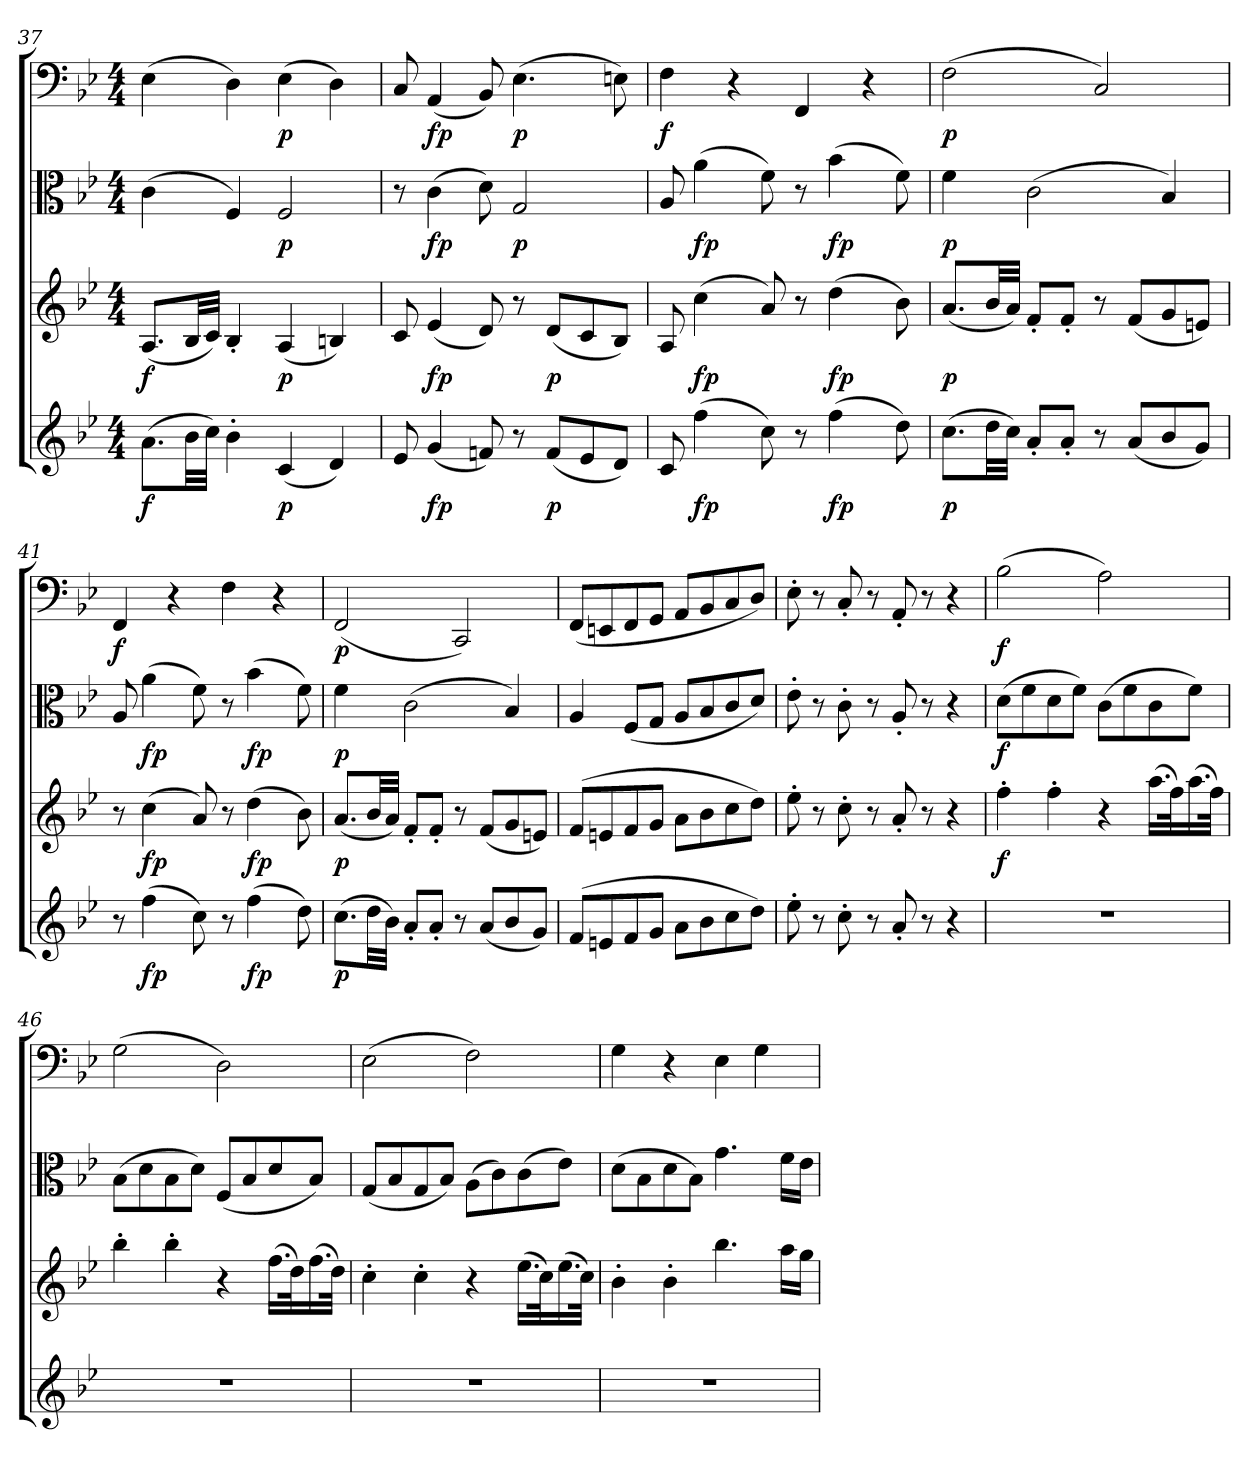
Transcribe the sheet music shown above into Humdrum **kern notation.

**kern	**dynam	**kern	**dynam	**kern	**dynam	**kern	**dynam
*part4	*part4	*part3	*part3	*part2	*part2	*part1	*part1
*staff4	*staff4	*staff3	*staff3	*staff2	*staff2	*staff1	*staff1
*clefG2	*	*clefG2	*	*clefC3	*	*clefF4	*
*k[b-e-]	*	*k[b-e-]	*	*k[b-e-]	*	*k[b-e-]	*
*B-:	*	*B-:	*	*B-:	*	*B-:	*
*M4/4	*	*M4/4	*	*M4/4	*	*M4/4	*
=37	=37	=37	=37	=37	=37	=37	=37
(8.a\L	f	(8.A/L	f	(4c\	.	(4E-\	.
32b-\LL	.	32B-/LL	.	.	.	.	.
32cc\JJJ)	.	32c/JJJ)	.	.	.	.	.
4b-'\	.	4B-'/	.	4F/)	.	4D\)	.
(4c/	p	(4A/	p	2F/	p	(4E-\	p
4d/)	.	4Bn/)	.	.	.	4D\)	.
=38	=38	=38	=38	=38	=38	=38	=38
8e-/	.	8c/	.	8r	.	8C/	.
(4g/	fp	(4e-/	fp	(4c\	fp	(4AA/	fp
8fn/)	.	8d/)	.	8d\)	.	8BB-/)	.
8r	.	8r	.	2G/	p	(4.E-\	p
(8f/L	p	(8d/L	p	.	.	.	.
8e-/	.	8c/	.	.	.	.	.
8d/J)	.	8B-/J)	.	.	.	8En\)	.
=39	=39	=39	=39	=39	=39	=39	=39
8c/	.	8A/	.	8A/	.	4F\	f
(4ff\	fp	(4cc\	fp	(4a\	fp	.	.
.	.	.	.	.	.	4r	.
8cc\)	.	8a/)	.	8f\)	.	.	.
8r	.	8r	.	8r	.	4FF/	.
(4ff\	fp	(4dd\	fp	(4b-\	fp	.	.
.	.	.	.	.	.	4r	.
8dd\)	.	8b-\)	.	8f\)	.	.	.
=40	=40	=40	=40	=40	=40	=40	=40
(8.cc\L	p	(8.a/L	p	4f\	p	(2F\	p
32dd\LL	.	32b-/LL	.	.	.	.	.
32cc\JJJ)	.	32a/JJJ)	.	.	.	.	.
8a'/L	.	8f'/L	.	(2c\	.	.	.
8a'/J	.	8f'/J	.	.	.	.	.
8r	.	8r	.	.	.	2C/)	.
(8a/L	.	(8f/L	.	.	.	.	.
8b-/	.	8g/	.	4B-/)	.	.	.
8g/J)	.	8en/J)	.	.	.	.	.
=41	=41	=41	=41	=41	=41	=41	=41
8r	.	8r	.	8A/	.	4FF/	f
(4ff\	fp	(4cc\	fp	(4a\	fp	.	.
.	.	.	.	.	.	4r	.
8cc\)	.	8a/)	.	8f\)	.	.	.
8r	.	8r	.	8r	.	4F\	.
(4ff\	fp	(4dd\	fp	(4b-\	fp	.	.
.	.	.	.	.	.	4r	.
8dd\)	.	8b-\)	.	8f\)	.	.	.
=42	=42	=42	=42	=42	=42	=42	=42
(8.cc\L	p	(8.a/L	p	4f\	p	(2FF/	p
32dd\LL	.	32b-/LL	.	.	.	.	.
32b-\JJJ)	.	32a/JJJ)	.	.	.	.	.
8a'/L	.	8f'/L	.	(2c\	.	.	.
8a'/J	.	8f'/J	.	.	.	.	.
8r	.	8r	.	.	.	2CC/)	.
(8a/L	.	(8f/L	.	.	.	.	.
8b-/	.	8g/	.	4B-/)	.	.	.
8g/J)	.	8en/J)	.	.	.	.	.
=43	=43	=43	=43	=43	=43	=43	=43
(8f/L	.	(8f/L	.	4A/	.	(8FF/L	.
8en/	.	8en/	.	.	.	8EEn/	.
8f/	.	8f/	.	(8F/L	.	8FF/	.
8g/J	.	8g/J	.	8G/J	.	8GG/J	.
8a\L	.	8a\L	.	8A/L	.	8AA/L	.
8b-\	.	8b-\	.	8B-/	.	8BB-/	.
8cc\	.	8cc\	.	8c/	.	8C/	.
8dd\J)	.	8dd\J)	.	8d/J)	.	8D/J)	.
=44	=44	=44	=44	=44	=44	=44	=44
8ee-'\	.	8ee-'\	.	8e-'\	.	8E-'\	.
8r	.	8r	.	8r	.	8r	.
8cc'\	.	8cc'\	.	8c'\	.	8C'/	.
8r	.	8r	.	8r	.	8r	.
8a'/	.	8a'/	.	8A'/	.	8AA'/	.
8r	.	8r	.	8r	.	8r	.
4r	.	4r	.	4r	.	4r	.
=45	=45	=45	=45	=45	=45	=45	=45
1r	.	4ff'\	f	(8d\L	f	(2B-\	f
.	.	.	.	8f\	.	.	.
.	.	4ff'\	.	8d\	.	.	.
.	.	.	.	8f\J)	.	.	.
.	.	4r	.	(8c\L	.	2A\)	.
.	.	.	.	8f\	.	.	.
.	.	(16.aa\LL	.	8c\	.	.	.
.	.	32ff\K)	.	.	.	.	.
.	.	(16.aa\	.	8f\J)	.	.	.
.	.	32ff\JJk)	.	.	.	.	.
=46	=46	=46	=46	=46	=46	=46	=46
1r	.	4bb-'\	.	(8B-\L	.	(2G\	.
.	.	.	.	8d\	.	.	.
.	.	4bb-'\	.	8B-\	.	.	.
.	.	.	.	8d\J)	.	.	.
.	.	4r	.	(8F/L	.	2D\)	.
.	.	.	.	8B-/	.	.	.
.	.	(16.ff\LL	.	8d/	.	.	.
.	.	32dd\K)	.	.	.	.	.
.	.	(16.ff\	.	8B-/J)	.	.	.
.	.	32dd\JJk)	.	.	.	.	.
=47	=47	=47	=47	=47	=47	=47	=47
1r	.	4cc'\	.	(8G/L	.	(2E-\	.
.	.	.	.	8B-/	.	.	.
.	.	4cc'\	.	8G/	.	.	.
.	.	.	.	8B-/J)	.	.	.
.	.	4r	.	(8A\L	.	2F\)	.
.	.	.	.	8c\)	.	.	.
.	.	(16.ee-\LL	.	(8c\	.	.	.
.	.	32cc\K)	.	.	.	.	.
.	.	(16.ee-\	.	8e-\J)	.	.	.
.	.	32cc\JJk)	.	.	.	.	.
=48	=48	=48	=48	=48	=48	=48	=48
1r	.	4b-'\	.	(8d\L	.	4G\	.
.	.	.	.	8B-\	.	.	.
.	.	4b-'\	.	8d\	.	4r	.
.	.	.	.	8B-\J)	.	.	.
.	.	4.bb-\	.	4.g\	.	4E-\	.
.	.	.	.	.	.	4G\	.
.	.	16aa\LL	.	16f\LL	.	.	.
.	.	16gg\JJ	.	16e-\JJ	.	.	.
=	=	=	=	=	=	=	=
*-	*-	*-	*-	*-	*-	*-	*-
